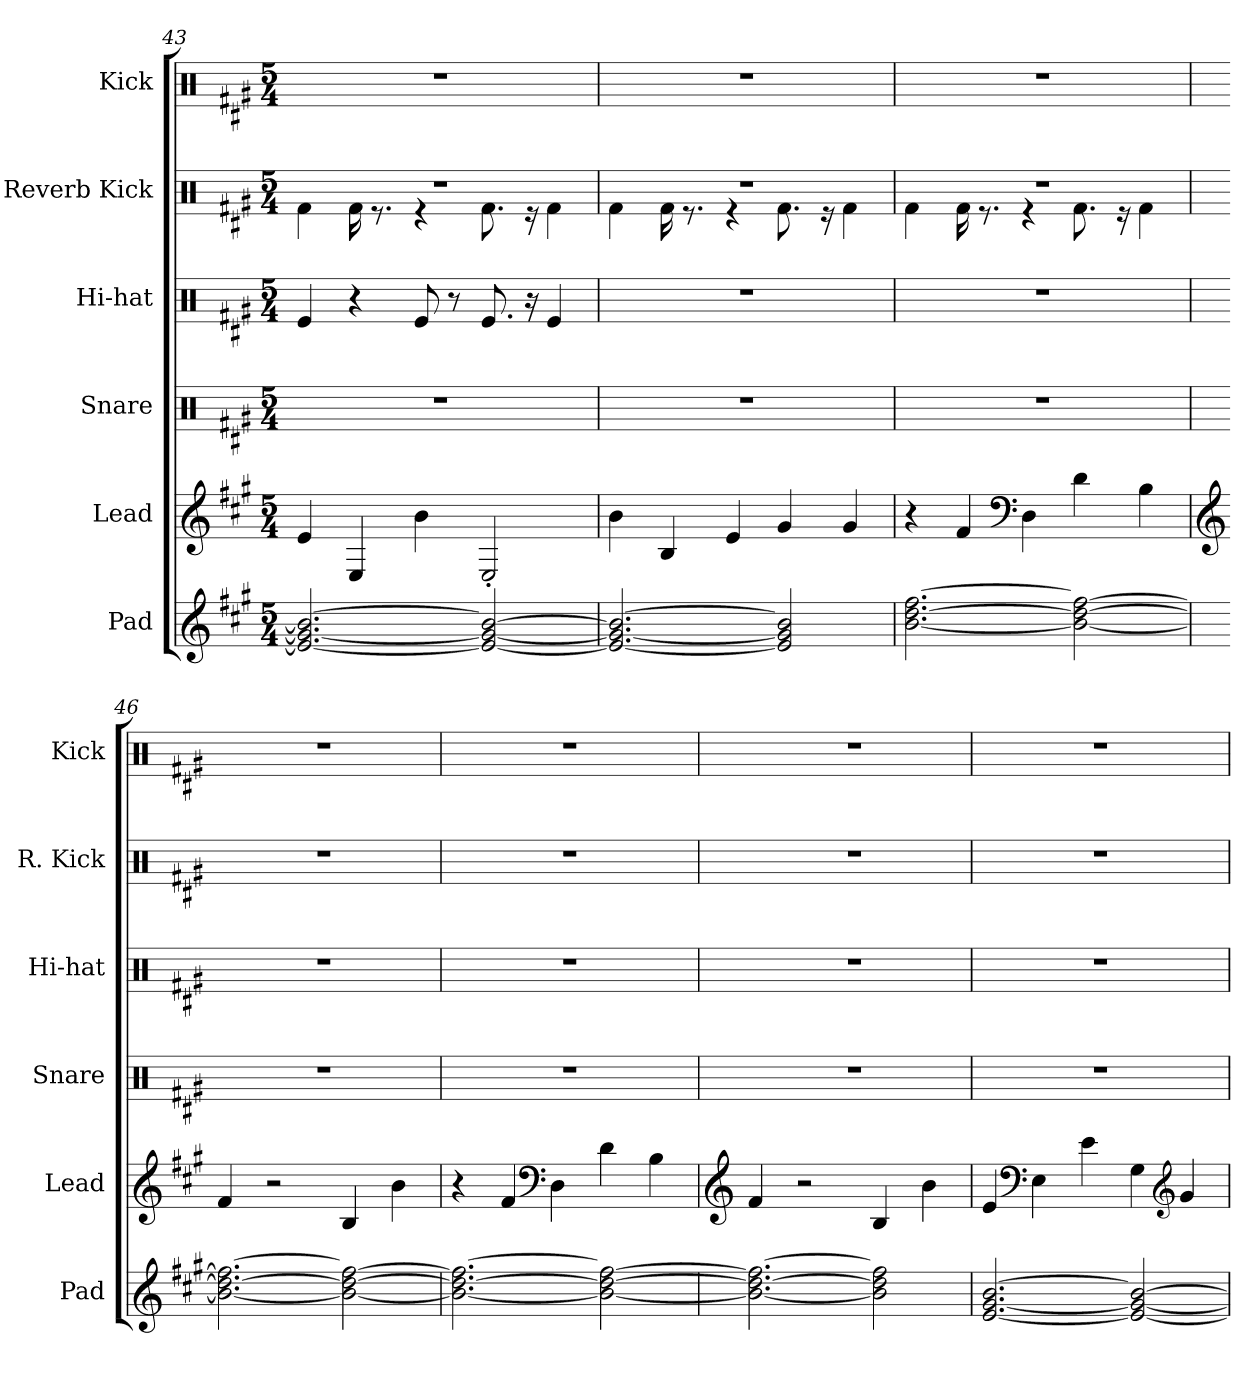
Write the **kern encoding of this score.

**kern	**kern	**kern	**kern	**kern	**kern
*part6	*part5	*part4	*part3	*part2	*part1
*staff6	*staff5	*staff4	*staff3	*staff2	*staff1
*I"Pad	*I"Lead	*I"Snare	*I"Hi-hat	*I"Reverb Kick	*I"Kick
*I'Pad	*I'Lead	*I'Snare	*I'Hi-hat	*I'R. Kick	*I'Kick
!!LO:PB:g=z
*clefG2	*clefG2	*clefX	*clefX	*clefX	*clefX
*k[f#c#g#]	*k[f#c#g#]	*k[f#c#g#]	*k[f#c#g#]	*k[f#c#g#]	*k[f#c#g#]
*M5/4	*M5/4	*M5/4	*M5/4	*M5/4	*M5/4
=43	=43	=43	=43	=43	=43
*	*	*	*	*^	*
2.e/_ 2.g#/_ 2.b/_	4e/	4%5r	4Re/	4%5r	4Rf\	4%5r
.	4E/	.	4r	.	16Rf\	.
.	.	.	.	.	8.r	.
.	4b\	.	8Re/	.	4r	.
.	.	.	8r	.	.	.
2e/_ 2g#/_ 2b/_	2E'/	.	8.Re/	.	8.Rf\	.
.	.	.	16r	.	16r	.
.	.	.	4Re/	.	4Rf\	.
=44	=44	=44	=44	=44	=44	=44
2.e/_ 2.g#/_ 2.b/_	4b\	4%5r	4%5r	4%5r	4Rf\	4%5r
.	4B/	.	.	.	16Rf\	.
.	.	.	.	.	8.r	.
.	4e/	.	.	.	4r	.
2e/] 2g#/] 2b/]	4g#/	.	.	.	8.Rf\	.
.	.	.	.	.	16r	.
.	4g#/	.	.	.	4Rf\	.
=45	=45	=45	=45	=45	=45	=45
[2.b\ [2.dd\ [2.ff#\	4r	4%5r	4%5r	4%5r	4Rf\	4%5r
.	4f#/	.	.	.	16Rf\	.
.	.	.	.	.	8.r	.
*	*clefF4	*	*	*	*	*
.	4D\	.	.	.	4r	.
2b\_ 2dd\_ 2ff#\_	4d\	.	.	.	8.Rf\	.
.	.	.	.	.	16r	.
.	4B\	.	.	.	4Rf\	.
*	*	*	*	*v	*v	*
=46	=46	=46	=46	=46	=46
*	*clefG2	*	*	*	*
2.b\_ 2.dd\_ 2.ff#\_	4f#/	4%5r	4%5r	4%5r	4%5r
.	2r	.	.	.	.
2b\_ 2dd\_ 2ff#\_	4B/	.	.	.	.
.	4b\	.	.	.	.
!!LO:LB:g=z
=47	=47	=47	=47	=47	=47
2.b\_ 2.dd\_ 2.ff#\_	4r	4%5r	4%5r	4%5r	4%5r
.	4f#/	.	.	.	.
*	*clefF4	*	*	*	*
.	4D\	.	.	.	.
2b\_ 2dd\_ 2ff#\_	4d\	.	.	.	.
.	4B\	.	.	.	.
=48	=48	=48	=48	=48	=48
*	*clefG2	*	*	*	*
2.b\_ 2.dd\_ 2.ff#\_	4f#/	4%5r	4%5r	4%5r	4%5r
.	2r	.	.	.	.
2b\] 2dd\] 2ff#\]	4B/	.	.	.	.
.	4b\	.	.	.	.
=49	=49	=49	=49	=49	=49
[2.e/ [2.g#/ [2.b/	4e/	4%5r	4%5r	4%5r	4%5r
*	*clefF4	*	*	*	*
.	4E\	.	.	.	.
.	4e\	.	.	.	.
2e/_ 2g#/_ 2b/_	4G#\	.	.	.	.
*	*clefG2	*	*	*	*
.	4g#/	.	.	.	.
=	=	=	=	=	=
*-	*-	*-	*-	*-	*-
